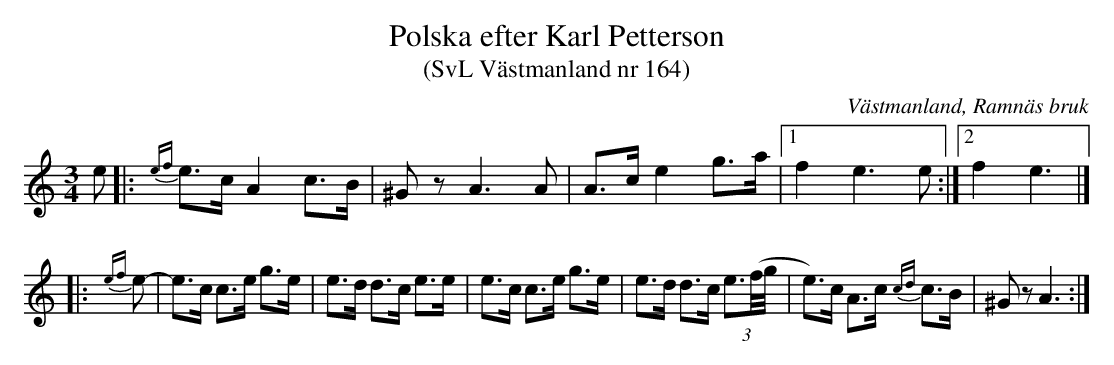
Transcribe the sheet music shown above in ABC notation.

X:1
T: Polska efter Karl Petterson
T: (SvL Västmanland nr 164)
O: Västmanland, Ramnäs bruk
M: 3/4
L: 1/16
K: Am
      e2 |: {ef}e2>c2 A4 c2>B2 | ^G2z2 A4>A4 | A2>c2 e4 g2>a2 |1 f4 e4>e4 :|2 f4 e4> |]
|: {ef}e4-  | e2>c2 c2>e2 g2>e2 | e2>d2 d2>c2 e2>e2 | e2>c2 c2>e2 g2>e2 | e2>d2 d2>c2 (3e3(f/g/ | e2)>c2 A2>c2 {cd}c2>B2 | ^G2z2 A6 :|
